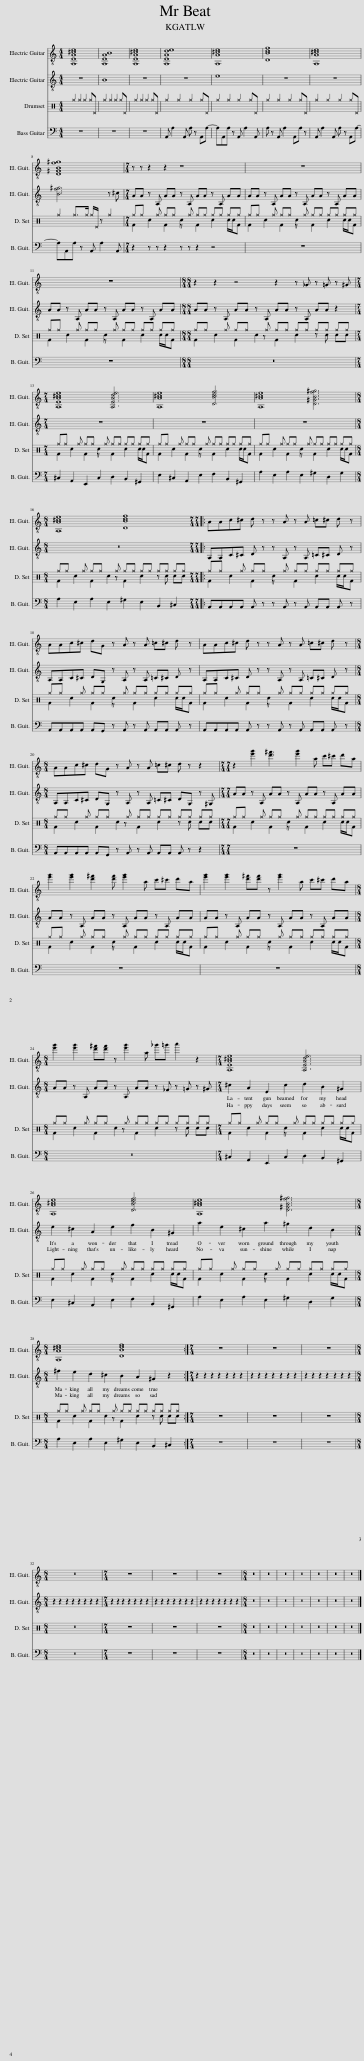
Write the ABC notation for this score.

X:1
%%score 1 2 ( 3 4 ) 5
L:1/8
M:4/4
I:linebreak $
K:C
V:1 treble-8
V:2 treble-8
V:3 perc
K:none
V:4 perc
K:none
V:5 bass transpose=-12
V:1
 [A,EA^ce]8 | [A,EAB]8 | [A,EA^ce]8 | [A,EAde]8 | [A,A^ce]8 | %5
 [DBdf]8 | [A,A^ce]8 |$ [D^GBf^g]8 |[M:7/4] z z z2 z2 z8 | z14 |$ %10
 z14 |[M:8/4] z2 z2 z4 z2 z _G z =G z ^G |$[M:7/4] [A,EA^ce]8 [A,EAde]6 | [A,A^ce]8 [DBdf]6 | [A,A^ce]8 [D^GBf^g]6 |$ %15
[M:8/4] [A,A^ce]8 [DBdf]8 |:[M:7/4] AAc^c d z z A z A =c^c d z |$ AAc^c dG z A z A =c^c d z | AAc^c d z z A z A =c^c d z |$[M:8/4] AAc^c dG z A z A =c^c d z z2 | %20
[M:7/4] z2 [e'g']2 [d'^f']3 [e'g']2 a c'^c' d'a |$ [e'g']2 [e'g']2 [d'^f']2 [d'f'] [e'g']2 a c'^c' d'a | [e'g']2 [e'g']2 [d'^f'][d'f'] z [e'g']2 a c'^c' d'a |$[M:8/4] [e'g']2 [e'g']2 [d'^f'][d'f'] z [e'g']2 a _g'=g' a'2 z2 |[M:7/4] [A,EA^ce]8 [A,EAde]6 |$ %25
 [A,A^ce]8 [DBdf]6 | [A,A^ce]8 [D^GBf^g]6 |$[M:8/4] [A,A^ce]8 [DBdf]8 :|[M:7/4] z14 | z14 | %30
 z14 |$[M:8/4] z16 |[M:7/4] z14 | z14 | z14 | %35
[M:8/4] z16 | z16 | z16 | z16 | z16 | %40
 z16 | z16 |] %42
V:2
 z8 | B8 | z8 | z8 | e8 | %5
 z8 | z8 |$ [Bf^g]6 z ^c |[M:7/4] AA z A, AA z A, AA z A, AA | AA z A, AA z A, AA z A, AA |$ %10
 AA z A, AA z A, AA z A, AA |[M:8/4] AA z A, AA z A, AA z A, AA z2 |$[M:7/4] z14 | z14 | z14 |$ %15
[M:8/4] z16 |:[M:7/4] A,A,C^C D z z A, z A, =C^C D z |$ A,A,C^C DG, z A, z A, =C^C D z | A,A,C^C D z z A, z A, =C^C D z |$[M:8/4] A,A,C^C DG, z A, z A, =C^C DG, z ^G, | %20
[M:7/4] AA z A, AA z A, AA z A, AA |$ AA z A, AA z A, AA z A, AA | AA z A, AA z A, AA z A, AA |$[M:8/4] AA z A, AA z A, AA z _G z =G z ^G |[M:7/4] ^c2 A2 E2 c2 d2 B2 ^G2 |$ %25
 e2 ^c2 A2 e2 f2 B2 ^G2 | a2 e2 ^c2 a2 ^g2 d2 B2 |$[M:8/4] ^f2 e2 d2 ^c2 B2 A2 ^G2 z2 :|[M:7/4] z2 z2 z2 z2 z2 z2 z2 | z2 z2 z2 z2 z2 z2 z2 | %30
 z2 z2 z2 z2 z2 z2 z2 |$[M:8/4] z2 z2 z2 z2 z2 z2 z2 z2 |[M:7/4] z2 z2 z2 z2 z2 z2 z2 | z2 z2 z2 z2 z2 z2 z2 | z2 z2 z2 z2 z2 z2 z2 | %35
[M:8/4] z16 | z16 | z16 | z16 | z16 | %40
 z16 | z16 |] %42
V:3
 ^g2 ^g2 ^g2 ^g^D | ^g2 ^g2 ^g2 ^g^D | ^g2 ^g2 ^g2 ^g^D | ^g2 ^g2 ^g2 ^g^D | ^g2 ^g2 ^g2 ^g^D | %5
 ^g2 ^g2 ^g2 ^g^D | ^g2 ^g2 ^g2 ^g^D |$ ^g2 ^g>^g ^g/^D/ z ^g2 |[M:7/4] F2 c2 F2 c2 F2 c2 c/c/F | F2 c2 F2 c2 F2 c2 c/c/F |$ %10
 F2 c2 F2 c2 F2 c2 c/c/F |[M:8/4] F2 c2 F2 c2 F2 c2 z c cc |$[M:7/4] F2 c2 F2 c2 F2 c2 c/c/F | F2 c2 F2 c2 F2 c2 c/c/F | F2 c2 F2 c2 F2 c2 c/c/F |$ %15
[M:8/4] F2 c2 F2 c2 F2 c2 z c cc |:[M:7/4] F2 c2 F2 c2 F2 c2 c/c/F |$ F2 c2 F2 c2 F2 c2 c/c/F | F2 c2 F2 c2 F2 c2 c/c/F |$[M:8/4] F2 c2 F2 c2 F2 c2 z c cc | %20
[M:7/4] F2 c2 F2 c2 F2 c2 c/c/F |$ F2 c2 F2 c2 F2 c2 c/c/F | F2 c2 F2 c2 F2 c2 c/c/F |$[M:8/4] F2 c2 F2 c2 F2 c2 z c cc |[M:7/4] F2 c2 F2 c2 F2 c2 c/c/F |$ %25
 F2 c2 F2 c2 F2 c2 c/c/F | F2 c2 F2 c2 F2 c2 c/c/F |$[M:8/4] F2 c2 F2 c2 F2 c2 z c cc :|[M:7/4] z14 | z14 | %30
 z14 |$[M:8/4] z16 |[M:7/4] z14 | z14 | z14 | %35
[M:8/4] z16 | z16 | z16 | z16 | z16 | %40
 z16 | z16 |] %42
V:4
 x8 | x8 | x8 | x8 | x8 | %5
 x8 | x8 |$ x8 |[M:7/4] ^g^g x ^g ^g^g z ^g ^g^g ^g^g ^g^g | ^g^g x ^g ^g^g z ^g ^g^g ^g^g ^g^g |$ %10
 ^g^g x ^g ^g^g z ^g ^g^g ^g^g ^g^g |[M:8/4] ^g^g x ^g ^g^g z ^g ^g^g ^g^g ^g^g ^g^g |$[M:7/4] ^g^g x ^g ^g^g z ^g ^g^g ^g^g ^g^g | ^g^g x ^g ^g^g z ^g ^g^g ^g^g ^g^g | ^g^g x ^g ^g^g z ^g ^g^g ^g^g ^g^g |$ %15
[M:8/4] ^g^g x ^g ^g^g z ^g ^g^g ^g^g ^g^g ^g^g |:[M:7/4] ^g^g x ^g ^g^g z ^g ^g^g ^g^g ^g^g |$ ^g^g x ^g ^g^g z ^g ^g^g ^g^g ^g^g | ^g^g x ^g ^g^g z ^g ^g^g ^g^g ^g^g |$[M:8/4] ^g^g x ^g ^g^g z ^g ^g^g ^g^g ^g^g ^g^g | %20
[M:7/4] ^g^g x ^g ^g^g z ^g ^g^g ^g^g ^g^g |$ ^g^g x ^g ^g^g z ^g ^g^g ^g^g ^g^g | ^g^g x ^g ^g^g z ^g ^g^g ^g^g ^g^g |$[M:8/4] ^g^g x ^g ^g^g z ^g ^g^g ^g^g ^g^g ^g^g |[M:7/4] ^g^g x ^g ^g^g z ^g ^g^g ^g^g ^g^g |$ %25
 ^g^g x ^g ^g^g z ^g ^g^g ^g^g ^g^g | ^g^g x ^g ^g^g z ^g ^g^g ^g^g ^g^g |$[M:8/4] ^g^g x ^g ^g^g z ^g ^g^g ^g^g ^g^g ^g^g :|[M:7/4] x14 | x14 | %30
 x14 |$[M:8/4] x16 |[M:7/4] x14 | x14 | x14 | %35
[M:8/4] x16 | x16 | x16 | x16 | x16 | %40
 x16 | x16 |] %42
V:5
 z8 | z8 | z8 | A,, A,2 A,, A, z A,,A,- | A,A,,A, z A,, A,2 A,, | %5
 A, z A,, A,2 A,,A, z | A,, A,2 A,, A, z A,,A,- |$ A,A,,A, z A,, A,2 A,, |[M:7/4] z2 z z z2 z z z2 z4 | z14 |$ %10
 z14 |[M:8/4] z16 |$[M:7/4] ^C,2 A,,2 E,,2 C,2 D,2 B,,2 ^G,,2 | E,2 ^C,2 A,,2 E,2 F,2 B,,2 ^G,,2 | A,2 E,2 A,2 E,2 ^G,2 D,2 G,2 |$ %15
[M:8/4] A,2 E,2 A,2 E,2 ^G,2 E,2 B,,2 ^C,2 |:[M:7/4] A,,A,,A,,A,, A,, z z A,, z A,, A,,A,, A,, z |$ A,,A,,A,,A,, A,,G,, z A,, z A,, A,,A,, A,, z | A,,A,,A,,A,, A,, z z A,, z A,, A,,A,, A,, z |$[M:8/4] A,,A,,A,,A,, A,,G,, z A,, z A,, A,,A,, A,, z z2 | %20
[M:7/4] z14 |$ z14 | z14 |$[M:8/4] z16 |[M:7/4] ^C,2 A,,2 E,,2 C,2 D,2 B,,2 ^G,,2 |$ %25
 E,2 ^C,2 A,,2 E,2 F,2 B,,2 ^G,,2 | A,2 E,2 A,2 E,2 ^G,2 D,2 G,2 |$[M:8/4] A,2 E,2 A,2 E,2 ^G,2 E,2 B,,2 ^C,2 :|[M:7/4] z14 | z14 | %30
 z14 |$[M:8/4] z16 |[M:7/4] z14 | z14 | z14 | %35
[M:8/4] z16 | z16 | z16 | z16 | z16 | %40
 z16 | z16 |] %42
